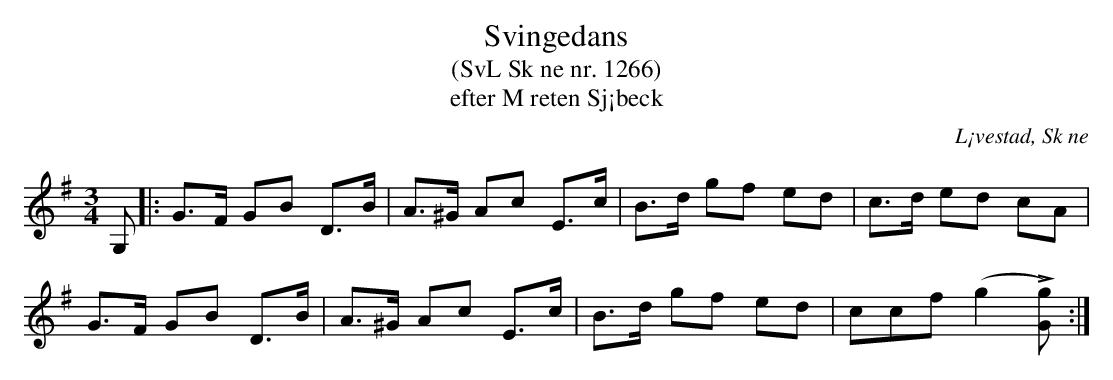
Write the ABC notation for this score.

X:1
T:Svingedans
T:(SvL Sk ne nr. 1266)
T:efter M reten Sj¡beck
O:L¡vestad, Sk ne
M:3/4
L:1/8
Q:1/4=108
K:G
G, |: G>F GB D>B | A>^G Ac E>c | B>d gf ed | c>d ed cA |
G>F GB D>B | A>^G Ac E>c | B>d gf ed | ccf (g2 L[gG]) :|
|:  :|
